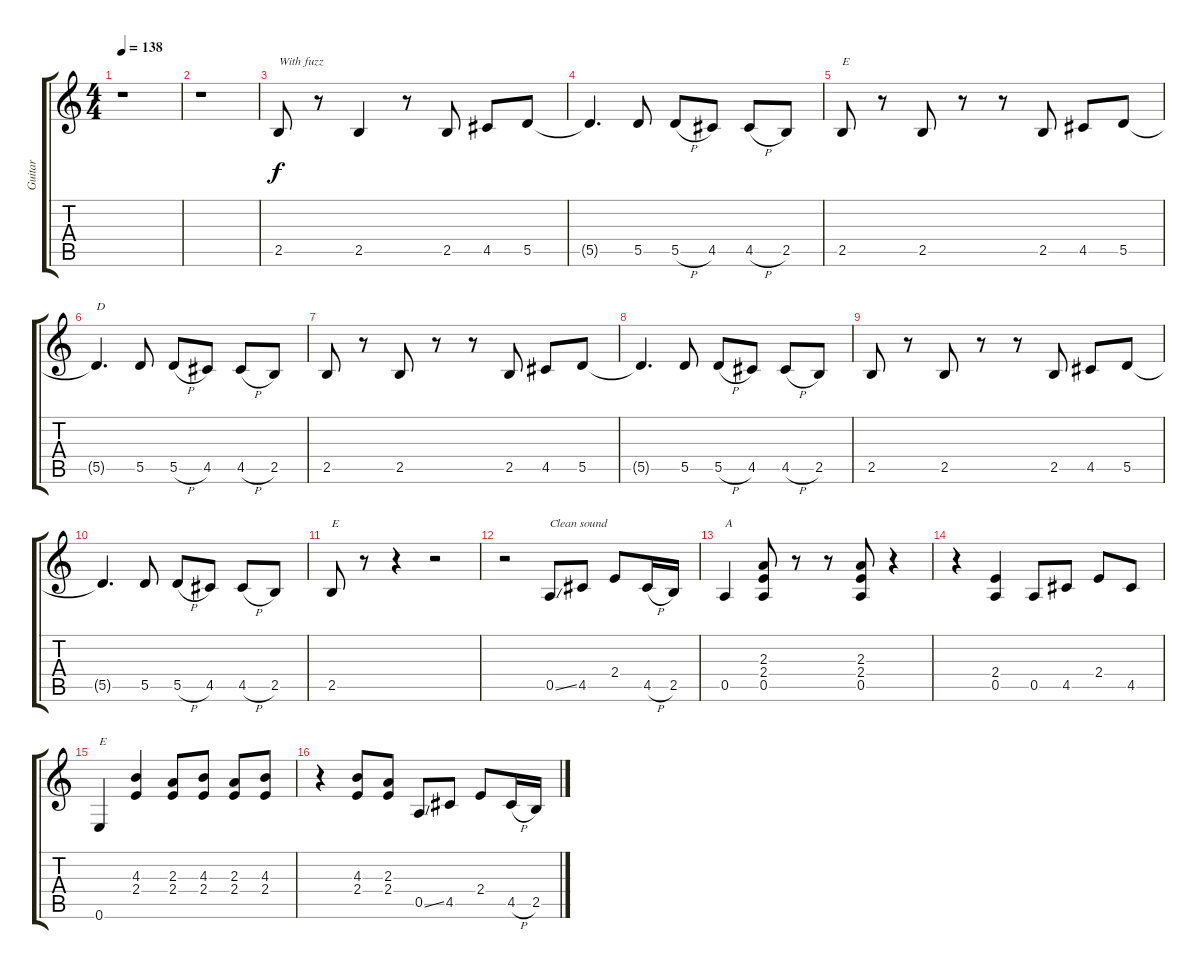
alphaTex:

\track ("Guitar" "Guitar") {instrument electricguitarclean}
\staff {score tabs}
\tuning (E4 B3 G3 D3 A2 E2) {hide}
\ts (4 4)
\tempo 138
\clef g2
\ks c
r.1{dy f instrument electricguitarclean} |
r.1 |
2.5.8{txt "With fuzz"} r.8 2.5.4 r.8 2.5.8 4.5.8 5.5.8 |
5.5{t}.4{d} 5.5.8 5.5{h}.8 4.5.8 4.5{h}.8 2.5.8 |
2.5.8{txt "E"} r.8 2.5.8 r.8 r.8 2.5.8 4.5.8 5.5.8 |
5.5{t}.4{d txt "D"} 5.5.8 5.5{h}.8 4.5.8 4.5{h}.8 2.5.8 |
2.5.8 r.8 2.5.8 r.8 r.8 2.5.8 4.5.8 5.5.8 |
5.5{t}.4{d} 5.5.8 5.5{h}.8 4.5.8 4.5{h}.8 2.5.8 |
2.5.8 r.8 2.5.8 r.8 r.8 2.5.8 4.5.8 5.5.8 |
5.5{t}.4{d} 5.5.8 5.5{h}.8 4.5.8 4.5{h}.8 2.5.8 |
2.5.8{txt "E"} r.8 r.4 r.2 |
r.2 0.5{ss}.8{txt "Clean sound"} 4.5.8 2.4.8 4.5{h}.16 2.5.16 |
0.5.4{txt "A"} (2.3 2.4 0.5).8 r.8 r.8 (2.3 2.4 0.5).8 r.4 |
r.4 (2.4 0.5).4 0.5.8 4.5.8 2.4.8 4.5.8 |
0.6.4{txt "E"} (4.3 2.4).4 (2.3 2.4).8 (4.3 2.4).8 (2.3 2.4).8 (4.3 2.4).8 |
r.4 (4.3 2.4).8 (2.3 2.4).8 0.5{ss}.8 4.5.8 2.4.8 4.5{h}.16 2.5.16
